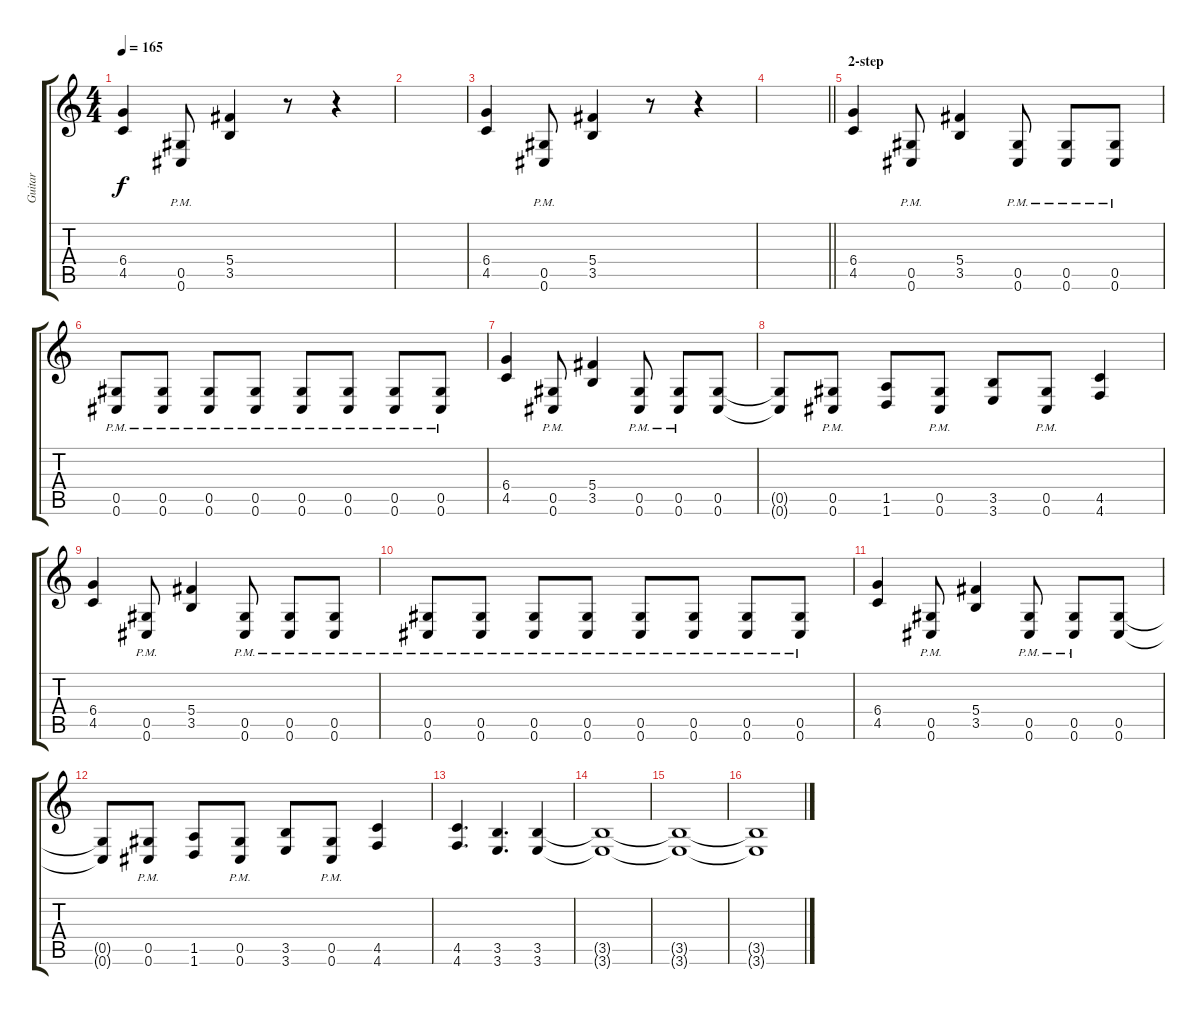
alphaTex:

\track ("Guitar" "Guitar") {instrument overdrivenguitar}
\staff {score tabs}
\tuning (Eb4 Bb3 Gb3 Db3 Ab2 Db2) {hide}
\ts (4 4)
\tempo 165
\clef g2
\ks c
(6.4 4.5).4{dy f} (0.5{pm} 0.6{pm}).8 (5.4 3.5).4 r.8 r.4 |
|
(6.4 4.5).4 (0.5{pm} 0.6{pm}).8 (5.4 3.5).4 r.8 r.4 |
\barLineRight lightlight
|
\section ("" "2-step")
(6.4 4.5).4 (0.5{pm} 0.6{pm}).8 (5.4 3.5).4 (0.5{pm} 0.6{pm}).8 (0.5{pm} 0.6{pm}).8 (0.5{pm} 0.6{pm}).8 |
(0.5{pm} 0.6{pm}).8 (0.5{pm} 0.6{pm}).8 (0.5{pm} 0.6{pm}).8 (0.5{pm} 0.6{pm}).8 (0.5{pm} 0.6{pm}).8 (0.5{pm} 0.6{pm}).8 (0.5{pm} 0.6{pm}).8 (0.5{pm} 0.6{pm}).8 |
(6.4 4.5).4 (0.5{pm} 0.6{pm}).8 (5.4 3.5).4 (0.5{pm} 0.6{pm}).8 (0.5{pm} 0.6{pm}).8 (0.5 0.6).8 |
(0.5{t} 0.6{t}).8 (0.5{pm} 0.6{pm}).8 (1.5 1.6).8 (0.5{pm} 0.6{pm}).8 (3.5 3.6).8 (0.5{pm} 0.6{pm}).8 (4.5 4.6).4 |
(6.4 4.5).4 (0.5{pm} 0.6{pm}).8 (5.4 3.5).4 (0.5{pm} 0.6{pm}).8 (0.5{pm} 0.6{pm}).8 (0.5{pm} 0.6{pm}).8 |
(0.5{pm} 0.6{pm}).8 (0.5{pm} 0.6{pm}).8 (0.5{pm} 0.6{pm}).8 (0.5{pm} 0.6{pm}).8 (0.5{pm} 0.6{pm}).8 (0.5{pm} 0.6{pm}).8 (0.5{pm} 0.6{pm}).8 (0.5{pm} 0.6{pm}).8 |
(6.4 4.5).4 (0.5{pm} 0.6{pm}).8 (5.4 3.5).4 (0.5{pm} 0.6{pm}).8 (0.5{pm} 0.6{pm}).8 (0.5 0.6).8 |
(0.5{t} 0.6{t}).8 (0.5{pm} 0.6{pm}).8 (1.5 1.6).8 (0.5{pm} 0.6{pm}).8 (3.5 3.6).8 (0.5{pm} 0.6{pm}).8 (4.5 4.6).4 |
(4.5 4.6).4{d} (3.5 3.6).4{d} (3.5 3.6).4 |
(3.5{t} 3.6{t}).1 |
(3.5{t} 3.6{t}).1 |
(3.5{t} 3.6{t}).1
